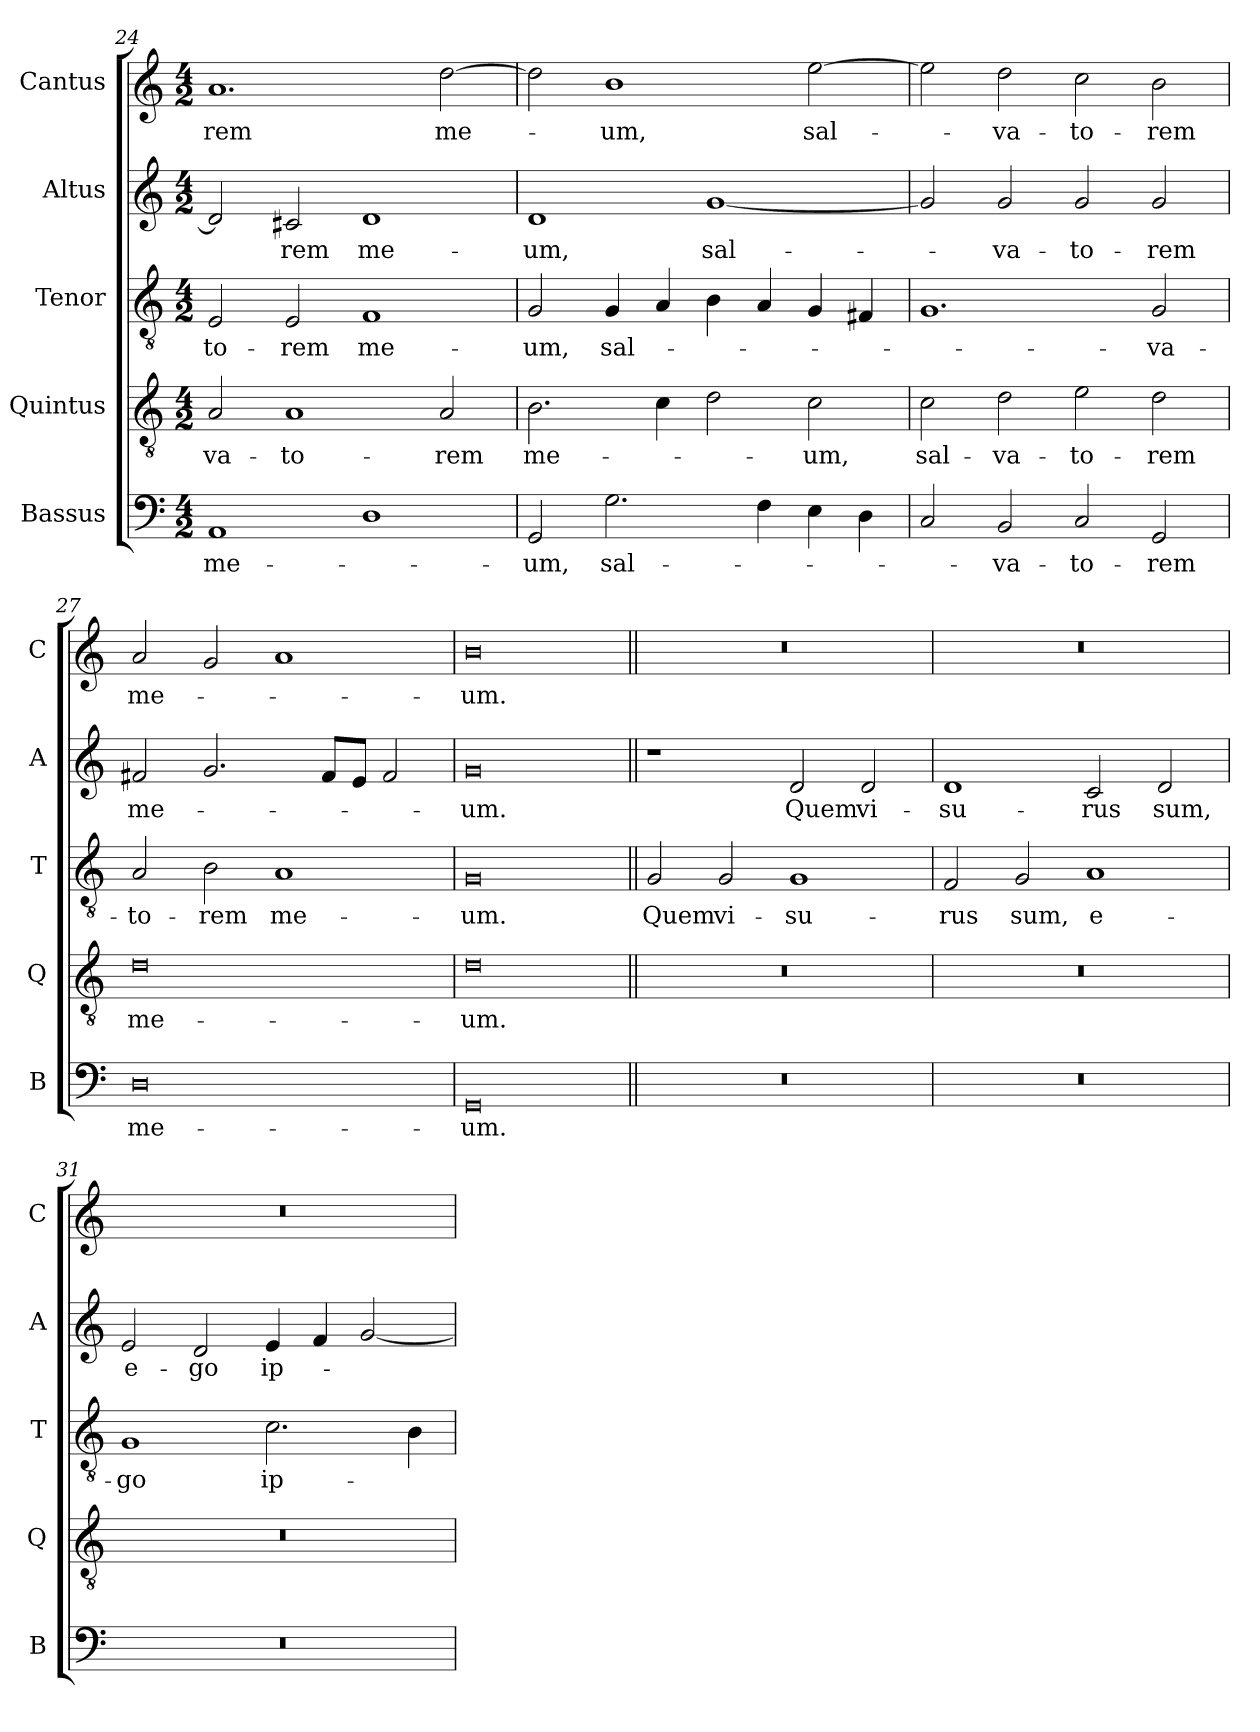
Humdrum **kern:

**kern	**text	**kern	**text	**kern	**text	**kern	**text	**kern	**text
*part5	*part5	*part4	*part4	*part3	*part3	*part2	*part2	*part1	*part1
*staff5	*staff5	*staff4	*staff4	*staff3	*staff3	*staff2	*staff2	*staff1	*staff1
*I"Bassus	*	*I"Quintus	*	*I"Tenor	*	*I"Altus	*	*I"Cantus	*
*I'B	*	*I'Q	*	*I'T	*	*I'A	*	*I'C	*
*clefF4	*	*clefGv2	*	*clefGv2	*	*clefG2	*	*clefG2	*
*k[]	*	*k[]	*	*k[]	*	*k[]	*	*k[]	*
*C:	*	*C:	*	*C:	*	*C:	*	*C:	*
*M4/2	*	*M4/2	*	*M4/2	*	*M4/2	*	*M4/2	*
=24	=24	=24	=24	=24	=24	=24	=24	=24	=24
!	!LO:LY:b	!	!	!	!	!	!	!	!
!	!	!	!LO:LY:b	!	!	!	!	!	!
!	!	!	!	!	!LO:LY:b	!	!	!	!
!	!	!	!	!	!	!	!	!	!LO:LY:b
1AA	me-	2A/	-va-	2E/	-to-	2d/]	.	1.a	-rem
!	!	!	!LO:LY:b	!	!	!	!	!	!
!	!	!	!	!	!LO:LY:b	!	!	!	!
!	!	!	!	!	!	!	!LO:LY:b	!	!
.	.	1A	-to-	2E/	-rem	2c#X/	-rem	.	.
!	!	!	!	!	!LO:LY:b	!	!	!	!
!	!	!	!	!	!	!	!LO:LY:b	!	!
1D	.	.	.	1F	me-	1d	me-	.	.
!	!	!	!LO:LY:b	!	!	!	!	!	!
!	!	!	!	!	!	!	!	!	!LO:LY:b
.	.	2A/	-rem	.	.	.	.	[2dd\	me-
!!LO:PB:g=z
=25	=25	=25	=25	=25	=25	=25	=25	=25	=25
!	!LO:LY:b	!	!	!	!	!	!	!	!
!	!	!	!LO:LY:b	!	!	!	!	!	!
!	!	!	!	!	!LO:LY:b	!	!	!	!
!	!	!	!	!	!	!	!LO:LY:b	!	!
2GG/	-um,	2.B\	me-	2G/	-um,	1d	-um,	2dd\]	.
!	!LO:LY:b	!	!	!	!	!	!	!	!
!	!	!	!	!	!LO:LY:b	!	!	!	!
!	!	!	!	!	!	!	!	!	!LO:LY:b
2.G\	sal-	.	.	4G/	sal-	.	.	1b	-um,
.	.	4c\	.	4A/	.	.	.	.	.
!	!	!	!	!	!	!	!LO:LY:b	!	!
.	.	2d\	.	4B\	.	[1g	sal-	.	.
4F\	.	.	.	4A/	.	.	.	.	.
!	!	!	!LO:LY:b	!	!	!	!	!	!
!	!	!	!	!	!	!	!	!	!LO:LY:b
4E\	.	2c\	-um,	4G/	.	.	.	[2ee\	sal-
4D\	.	.	.	4F#X/	.	.	.	.	.
=26	=26	=26	=26	=26	=26	=26	=26	=26	=26
!	!	!	!LO:LY:b	!	!	!	!	!	!
2C/	.	2c\	sal-	1.G	.	2g/]	.	2ee\]	.
!	!LO:LY:b	!	!	!	!	!	!	!	!
!	!	!	!LO:LY:b	!	!	!	!	!	!
!	!	!	!	!	!	!	!LO:LY:b	!	!
!	!	!	!	!	!	!	!	!	!LO:LY:b
2BB/	-va-	2d\	-va-	.	.	2g/	-va-	2dd\	-va-
!	!LO:LY:b	!	!	!	!	!	!	!	!
!	!	!	!LO:LY:b	!	!	!	!	!	!
!	!	!	!	!	!	!	!LO:LY:b	!	!
!	!	!	!	!	!	!	!	!	!LO:LY:b
2C/	-to-	2e\	-to-	.	.	2g/	-to-	2cc\	-to-
!	!LO:LY:b	!	!	!	!	!	!	!	!
!	!	!	!LO:LY:b	!	!	!	!	!	!
!	!	!	!	!	!LO:LY:b	!	!	!	!
!	!	!	!	!	!	!	!LO:LY:b	!	!
!	!	!	!	!	!	!	!	!	!LO:LY:b
2GG/	-rem	2d\	-rem	2G/	-va-	2g/	-rem	2b\	-rem
=27	=27	=27	=27	=27	=27	=27	=27	=27	=27
!	!LO:LY:b	!	!	!	!	!	!	!	!
!	!	!	!LO:LY:b	!	!	!	!	!	!
!	!	!	!	!	!LO:LY:b	!	!	!	!
!	!	!	!	!	!	!	!LO:LY:b	!	!
!	!	!	!	!	!	!	!	!	!LO:LY:b
0D	me-	0d	me-	2A/	-to-	2f#X/	me-	2a/	me-
!	!	!	!	!	!LO:LY:b	!	!	!	!
.	.	.	.	2B\	-rem	2.g/	.	2g/	.
!	!	!	!	!	!LO:LY:b	!	!	!	!
.	.	.	.	1A	me-	.	.	1a	.
.	.	.	.	.	.	8f#/L	.	.	.
.	.	.	.	.	.	8e/J	.	.	.
.	.	.	.	.	.	2f#/	.	.	.
=28	=28	=28	=28	=28	=28	=28	=28	=28	=28
!	!LO:LY:b	!	!	!	!	!	!	!	!
!	!	!	!LO:LY:b	!	!	!	!	!	!
!	!	!	!	!	!LO:LY:b	!	!	!	!
!	!	!	!	!	!	!	!LO:LY:b	!	!
!	!	!	!	!	!	!	!	!	!LO:LY:b
0GG	-um.	0d	-um.	0G	-um.	0g	-um.	0b	-um.
!!LO:LB:g=z
=29||	=29||	=29||	=29||	=29||	=29||	=29||	=29||	=29||	=29||
!	!	!	!	!	!LO:LY:b	!	!	!	!
0r	.	0r	.	2G/	Quem	1r	.	0r	.
!	!	!	!	!	!LO:LY:b	!	!	!	!
.	.	.	.	2G/	vi-	.	.	.	.
!	!	!	!	!	!LO:LY:b	!	!	!	!
!	!	!	!	!	!	!	!LO:LY:b	!	!
.	.	.	.	1G	-su-	2d/	Quem	.	.
!	!	!	!	!	!	!	!LO:LY:b	!	!
.	.	.	.	.	.	2d/	vi-	.	.
=30	=30	=30	=30	=30	=30	=30	=30	=30	=30
!	!	!	!	!	!LO:LY:b	!	!	!	!
!	!	!	!	!	!	!	!LO:LY:b	!	!
0r	.	0r	.	2F/	-rus	1d	-su-	0r	.
!	!	!	!	!	!LO:LY:b	!	!	!	!
.	.	.	.	2G/	sum,	.	.	.	.
!	!	!	!	!	!LO:LY:b	!	!	!	!
!	!	!	!	!	!	!	!LO:LY:b	!	!
.	.	.	.	1A	e-	2c/	-rus	.	.
!	!	!	!	!	!	!	!LO:LY:b	!	!
.	.	.	.	.	.	2d/	sum,	.	.
=31	=31	=31	=31	=31	=31	=31	=31	=31	=31
!	!	!	!	!	!LO:LY:b	!	!	!	!
!	!	!	!	!	!	!	!LO:LY:b	!	!
0r	.	0r	.	1G	-go	2e/	e-	0r	.
!	!	!	!	!	!	!	!LO:LY:b	!	!
.	.	.	.	.	.	2d/	-go	.	.
!	!	!	!	!	!LO:LY:b	!	!	!	!
!	!	!	!	!	!	!	!LO:LY:b	!	!
.	.	.	.	2.c\	ip-	4e/	ip-	.	.
.	.	.	.	.	.	4f/	.	.	.
.	.	.	.	.	.	[2g/	.	.	.
.	.	.	.	4B\	.	.	.	.	.
=	=	=	=	=	=	=	=	=	=
*-	*-	*-	*-	*-	*-	*-	*-	*-	*-
